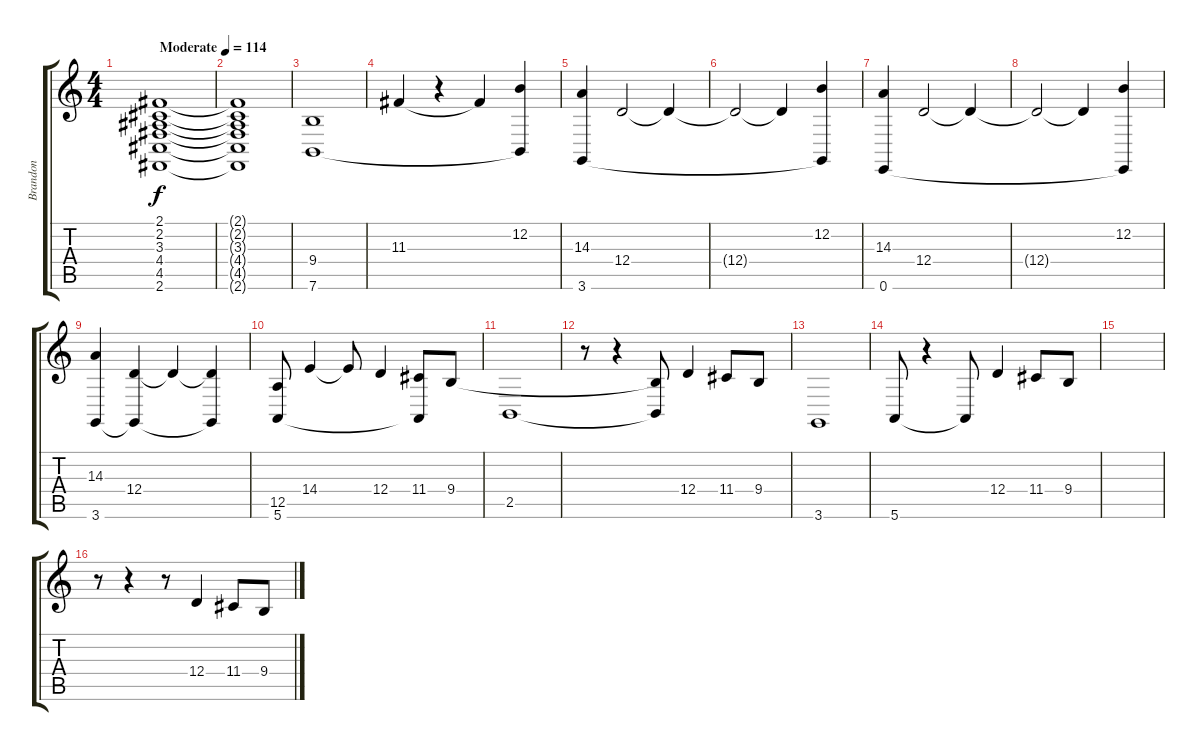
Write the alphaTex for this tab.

\track ("Brandon" "Brandon") {instrument acousticgrandpiano}
\staff {score tabs}
\tuning (E4 B3 G3 D3 A2 E2) {hide}
\ts (4 4)
\tempo (114 "Moderate")
\clef g2
\ks c
(2.1 2.2 3.3 4.4 4.5 2.6).1{dy f instrument acousticgrandpiano} |
(2.1{t} 2.2{t} 3.3{t} 4.4{t} 4.5{t} 2.6{t}).1 |
(9.4 7.6).1 |
11.3.4 r.4 11.3{t}.4 (12.2 7.6{t}).4 |
(14.3 3.6).4 12.4.2 12.4{t}.4 |
12.4{t}.2 12.4{t}.4 (12.2 3.6{t}).4 |
(14.3 0.6).4 12.4.2 12.4{t}.4 |
12.4{t}.2 12.4{t}.4 (12.2 0.6{t}).4 |
(14.3 3.6).4 (12.4 3.6{t}).4 12.4{t}.4 (12.4{t} 3.6{t}).4 |
(12.5 5.6).8 14.4.4 14.4{t}.8 12.4.4 (11.4 5.6{t}).8 9.4.8 |
2.5.1 |
r.8 r.4 (9.4{t} 2.5{t}).8 12.4.4 11.4.8 9.4.8 |
3.6.1 |
5.6.8 r.4 5.6{t}.8 12.4.4 11.4.8 9.4.8 |
|
r.8 r.4 r.8 12.4.4 11.4.8 9.4.8
